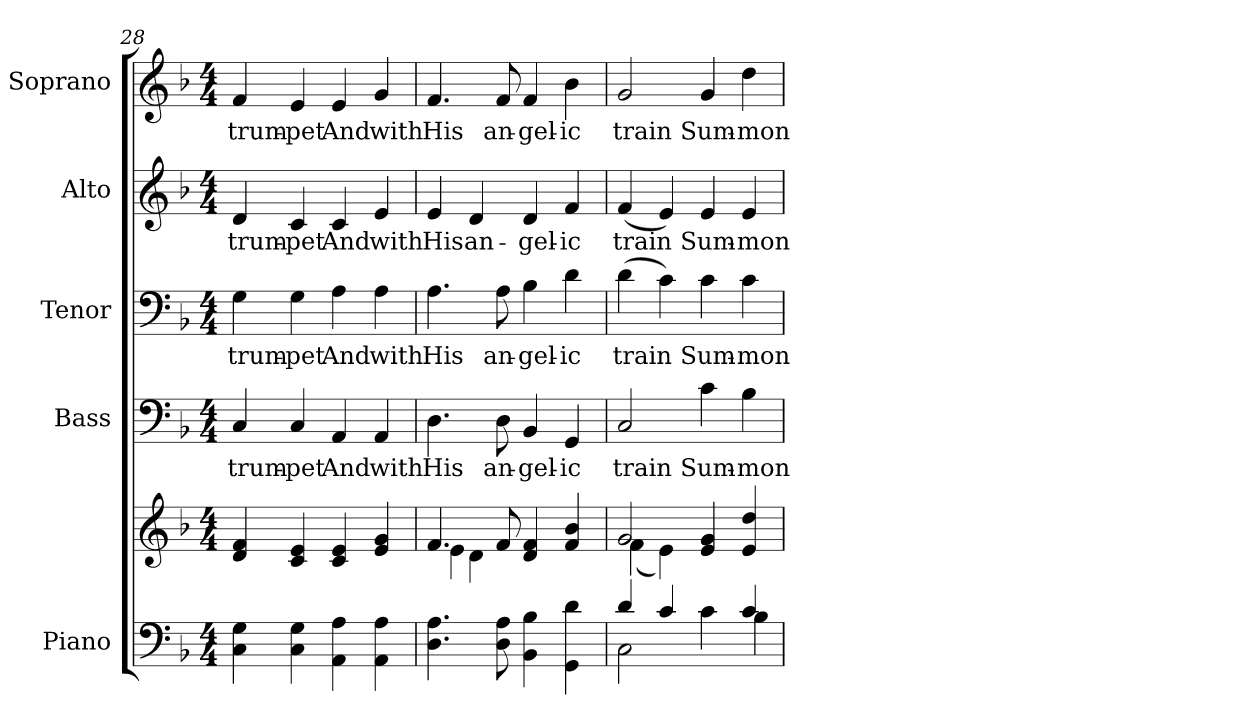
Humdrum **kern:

**kern	**kern	**kern	**text	**kern	**text	**kern	**text	**kern	**text
*part5	*part5	*part4	*part4	*part3	*part3	*part2	*part2	*part1	*part1
*staff6	*staff5	*staff4	*staff4	*staff3	*staff3	*staff2	*staff2	*staff1	*staff1
*I"Piano	*	*I"Bass	*	*I"Tenor	*	*I"Alto	*	*I"Soprano	*
*I'Pno.	*	*I'B.	*	*I'T.	*	*I'A.	*	*I'S.	*
*clefF4	*clefG2	*clefF4	*	*clefF4	*	*clefG2	*	*clefG2	*
*k[b-]	*k[b-]	*k[b-]	*	*k[b-]	*	*k[b-]	*	*k[b-]	*
*d:	*d:	*d:	*	*d:	*	*d:	*	*d:	*
*M4/4	*M4/4	*M4/4	*	*M4/4	*	*M4/4	*	*M4/4	*
=28	=28	=28	=28	=28	=28	=28	=28	=28	=28
!	!	!	!LO:LY:b:color=#000000	!	!	!	!	!	!
!	!	!	!	!	!LO:LY:b:color=#000000	!	!	!	!
!	!	!	!	!	!	!	!LO:LY:b:color=#000000	!	!
!	!	!	!	!	!	!	!	!	!LO:LY:b:color=#000000
4Ci\ 4Gi	4di/ 4fi	4Ci/	trum-	4Gi\	trum-	4di/	trum-	4fi/	trum-
!	!	!	!LO:LY:b:color=#000000	!	!	!	!	!	!
!	!	!	!	!	!LO:LY:b:color=#000000	!	!	!	!
!	!	!	!	!	!	!	!LO:LY:b:color=#000000	!	!
!	!	!	!	!	!	!	!	!	!LO:LY:b:color=#000000
4Ci\ 4Gi	4ci/ 4ei	4Ci/	-pet	4Gi\	-pet	4ci/	-pet	4ei/	-pet
!	!	!	!LO:LY:b:color=#000000	!	!	!	!	!	!
!	!	!	!	!	!LO:LY:b:color=#000000	!	!	!	!
!	!	!	!	!	!	!	!LO:LY:b:color=#000000	!	!
!	!	!	!	!	!	!	!	!	!LO:LY:b:color=#000000
4AAi\ 4Ai	4ci/ 4ei	4AAi/	And	4Ai\	And	4ci/	And	4ei/	And
!	!	!	!LO:LY:b:color=#000000	!	!	!	!	!	!
!	!	!	!	!	!LO:LY:b:color=#000000	!	!	!	!
!	!	!	!	!	!	!	!LO:LY:b:color=#000000	!	!
!	!	!	!	!	!	!	!	!	!LO:LY:b:color=#000000
4AAi\ 4Ai	4ei/ 4gi	4AAi/	with	4Ai\	with	4ei/	with	4gi/	with
=29	=29	=29	=29	=29	=29	=29	=29	=29	=29
*	*^	*	*	*	*	*	*	*	*
!	!	!	!	!LO:LY:b:color=#000000	!	!	!	!	!	!
!	!	!	!	!	!	!LO:LY:b:color=#000000	!	!	!	!
!	!	!	!	!	!	!	!	!LO:LY:b:color=#000000	!	!
!	!	!	!	!	!	!	!	!	!	!LO:LY:b:color=#000000
4.Di\ 4.Ai	4.fi/	4ei\	4.Di\	His	4.Ai\	His	4ei/	His	4.fi/	His
!	!	!	!	!	!	!	!	!LO:LY:b:color=#000000	!	!
.	.	4di\	.	.	.	.	4di/	an-	.	.
!	!	!	!	!LO:LY:b:color=#000000	!	!	!	!	!	!
!	!	!	!	!	!	!LO:LY:b:color=#000000	!	!	!	!
!	!	!	!	!	!	!	!	!	!	!LO:LY:b:color=#000000
8Di\ 8Ai	8fi/	.	8Di\	an-	8Ai\	an-	.	.	8fi/	an-
!	!	!	!	!LO:LY:b:color=#000000	!	!	!	!	!	!
!	!	!	!	!	!	!LO:LY:b:color=#000000	!	!	!	!
!	!	!	!	!	!	!	!	!LO:LY:b:color=#000000	!	!
!	!	!	!	!	!	!	!	!	!	!LO:LY:b:color=#000000
4BB-i\ 4B-i	4di/ 4fi	2ryy	4BB-i/	-gel-	4B-i\	-gel-	4di/	-gel-	4fi/	-gel-
!	!	!	!	!LO:LY:b:color=#000000	!	!	!	!	!	!
!	!	!	!	!	!	!LO:LY:b:color=#000000	!	!	!	!
!	!	!	!	!	!	!	!	!LO:LY:b:color=#000000	!	!
!	!	!	!	!	!	!	!	!	!	!LO:LY:b:color=#000000
4GGi\ 4di	4fi/ 4b-i	.	4GGi/	-ic	4di\	-ic	4fi/	-ic	4b-i\	-ic
=30	=30	=30	=30	=30	=30	=30	=30	=30	=30	=30
*^	*	*	*	*	*	*	*	*	*	*
!	!	!	!	!	!LO:LY:b:color=#000000	!	!	!	!	!	!
!	!	!	!	!	!	!	!LO:LY:b:color=#000000	!	!	!	!
!	!	!	!	!	!	!	!	!	!LO:LY:b:color=#000000	!	!
!	!	!	!	!	!	!	!	!	!	!	!LO:LY:b:color=#000000
4di/	2Ci\	2gi/	(4fi\	2Ci/	train	(4di\	train	(4fi/	train	2gi/	train
4ci/	.	.	4ei\)	.	.	4ci\)	.	4ei/)	.	.	.
!	!	!	!	!	!LO:LY:b:color=#000000	!	!	!	!	!	!
!	!	!	!	!	!	!	!LO:LY:b:color=#000000	!	!	!	!
!	!	!	!	!	!	!	!	!	!LO:LY:b:color=#000000	!	!
!	!	!	!	!	!	!	!	!	!	!	!LO:LY:b:color=#000000
4ci\	4ryy	4ei/ 4gi	2ryy	4ci\	Sum-	4ci\	Sum-	4ei/	Sum-	4gi/	Sum-
!	!	!	!	!	!LO:LY:b:color=#000000	!	!	!	!	!	!
!	!	!	!	!	!	!	!LO:LY:b:color=#000000	!	!	!	!
!	!	!	!	!	!	!	!	!	!LO:LY:b:color=#000000	!	!
!	!	!	!	!	!	!	!	!	!	!	!LO:LY:b:color=#000000
4ci/	4B-i\	4ei/ 4ddi	.	4B-i\	-mon	4ci\	-mon	4ei/	-mon	4ddi\	-mon
*v	*v	*	*	*	*	*	*	*	*	*	*
*	*v	*v	*	*	*	*	*	*	*	*
=	=	=	=	=	=	=	=	=	=
*-	*-	*-	*-	*-	*-	*-	*-	*-	*-
